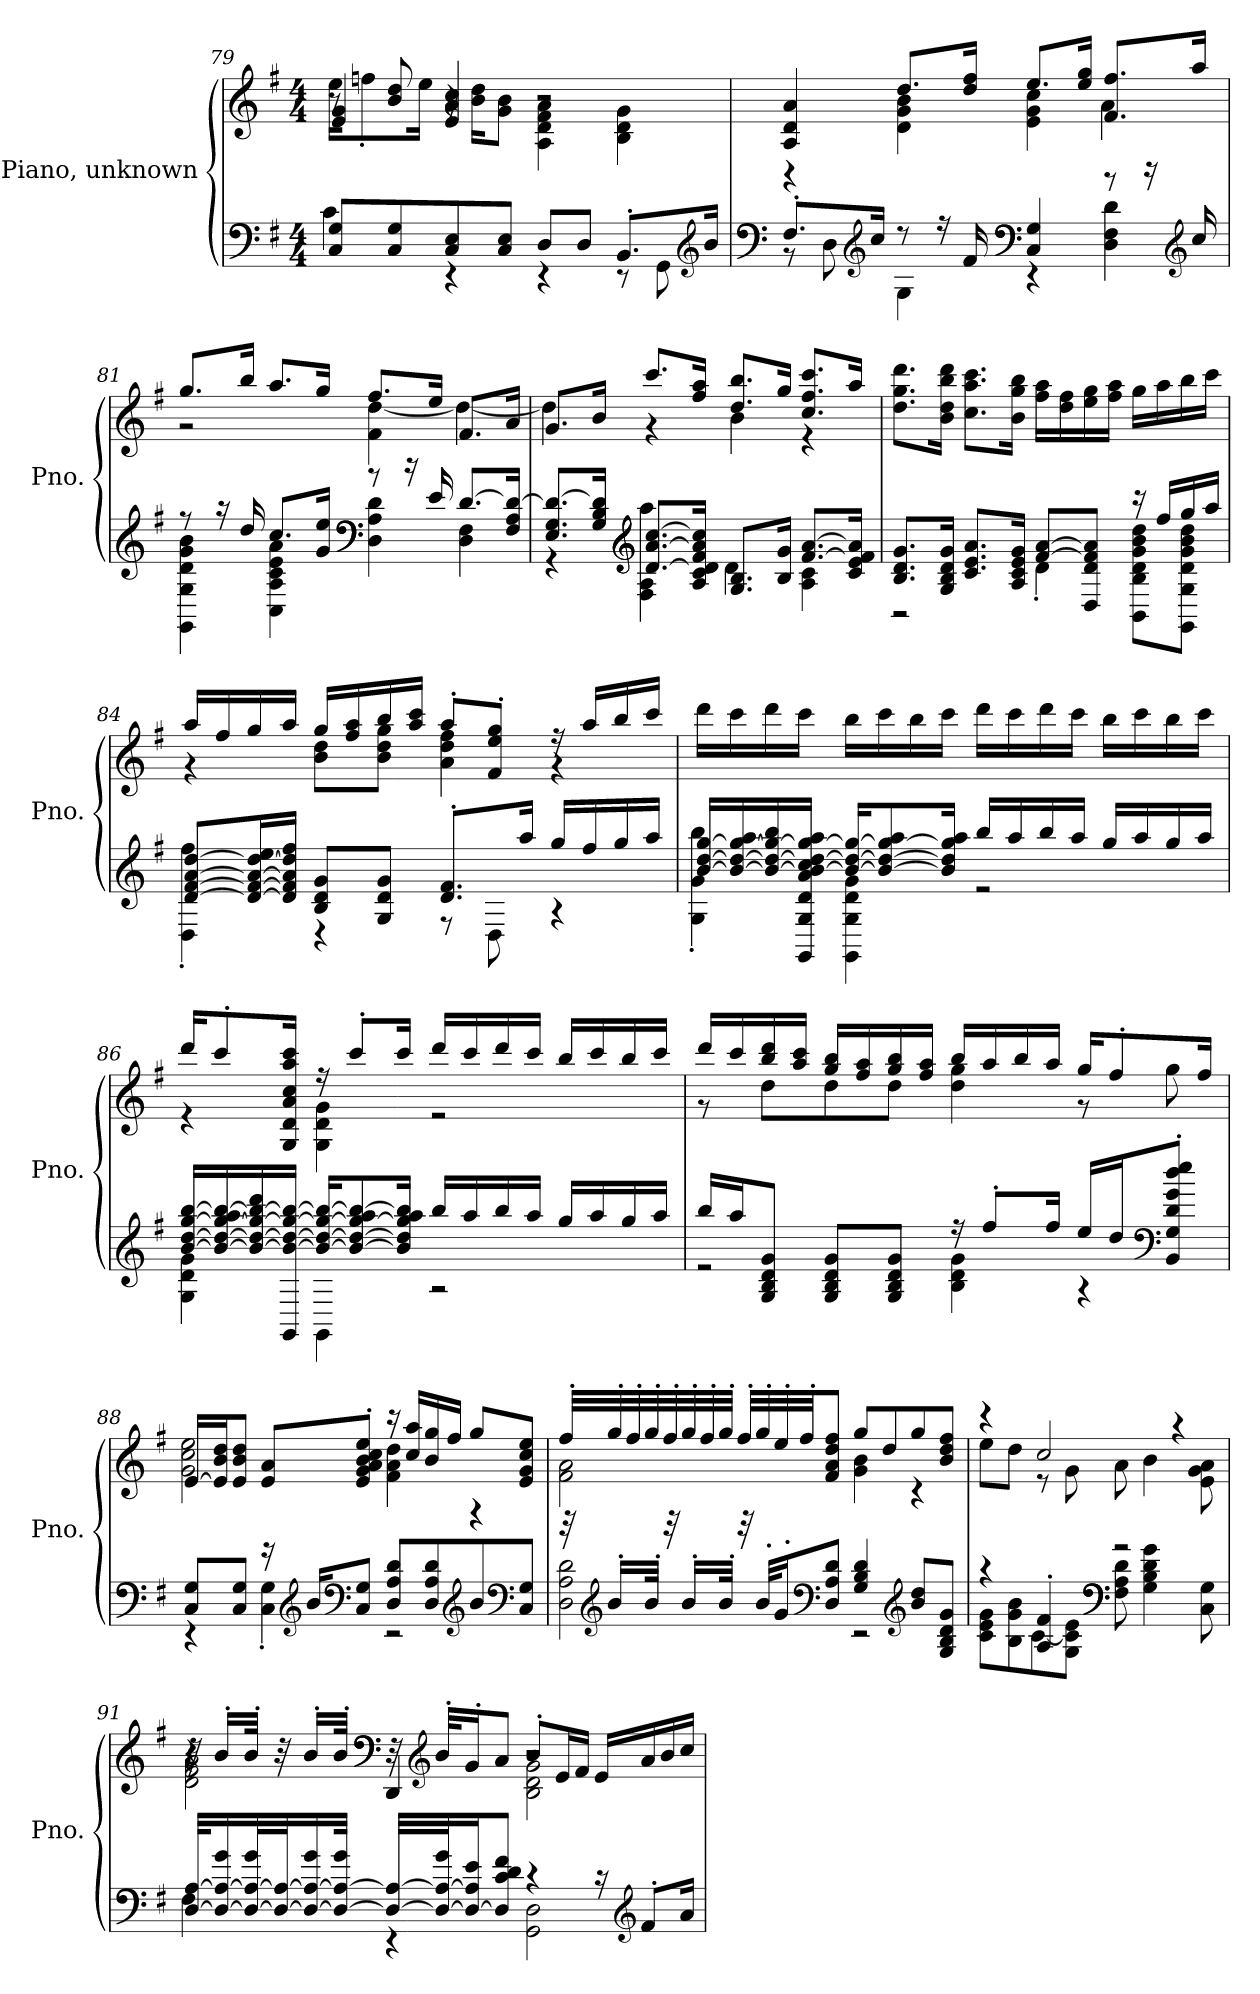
**kern	**kern
*part1	*part1
*staff2	*staff1
*I"Piano, unknown	*
*I'Pno.	*
!!LO:LB:g=z
*clefF4	*clefG2
*k[f#]	*k[f#]
*M4/4	*M4/4
=79	=79
*^	*^
*	*	*	*^
8C/ 8G/L	4c\	8r	16ee\KL	4e/ 4g/
.	.	.	8ffn'\	.
8C/ 8G/	.	8b/ 8dd/	.	.
.	.	.	16ee\Jk	.
8C/ 8E/	4r	4r	16r	4e/ 4a/ 4cc/
.	.	.	16b\ 16dd\KL	.
8C/ 8E/J	.	.	8g\ 8b\J	.
8D/L	4r	2r	4A\ 4d\ 4f#\ 4a\	2r
8D/J	.	.	.	.
8.BB'/L	8r	.	4B\ 4d\ 4g\	.
.	8GG\	.	.	.
*clefG2	*	*	*	*
16b/Jk	.	.	.	.
*	*	*v	*v	*v
=80	=80	=80
*clefF4	*	*
*	*	*^
8.F#'/L	8r	4A/ 4d/ 4a/	4r
.	8D\	.	.
*clefG2	*	*	*
16cc/Jk	.	.	.
8r	4G\	8.dd/L	4d\ 4g\ 4b\
16r	.	.	.
16f#/	.	16dd/ 16ff#/Jk	.
*clefF4	*	*	*
4C/ 4G/	4r	8.ee/L	4e\ 4g\ 4cc\
.	.	16ee/ 16gg/Jk	.
8r	4D\ 4F#\ 4d\	8.f#/ 8.ff#/L	4a\
16r	.	.	.
*clefG2	*	*	*
16cc/	.	16aa/Jk	.
!!LO:LB:g=z	!!
=81	=81	=81	=81
8r	4GG\ 4G\ 4d\ 4g\ 4b\	8.gg/L	2r
16r	.	.	.
16dd/	.	16bb/Jk	.
8.cc/L	4C\ 4A\ 4c\ 4e\ 4a\	8.aa/L	.
16g/ 16ee/Jk	.	16gg/Jk	.
*clefF4	*	*	*
8r	4D\ 4A\ 4d\	8.ff#/L	4f#\ [4dd\
16r	.	.	.
16e/	.	16ee/Jk	.
[8.d/L	4D\ 4F#\	8.f#/L	4dd\_
16F#/ 16A/ 16d/_Jk	.	16a/Jk	.
=82	=82	=82	=82
8.E/ 8.G/ 8.d/_L	4r	8.g/L	4dd\]
16G/ 16B/ 16d/]Jk	.	16b/Jk	.
*clefG2	*	*	*
[8.d/ [8.a/ [8.cc/L	4F#\ 4A\ 4aa\	8.ccc/L	4r
16A/ 16c/ 16d/] 16f#/ 16a/] 16cc/]Jk	.	16ff#/ 16aa/Jk	.
8.G/ 8.B/L	4d\	8.dd/ 8.bb/L	4b\
16B/ 16g/Jk	.	16gg/Jk	.
[8.f#/ [8.a/L	4A\ 4c\	8.cc/ 8.ff#/ 8.ccc/L	4r
16c/ 16e/ 16f#/] 16a/]Jk	.	16aa/Jk	.
*	*	*v	*v
!!LO:LB:g=z
=83	=83	=83
8.B/ 8.d/ 8.g/L	2r	8.dd\ 8.gg\ 8.ddd\L
16G/ 16B/ 16d/ 16g/Jk	.	16b\ 16dd\ 16bb\ 16ddd\Jk
8.c/ 8.e/ 8.a/L	.	8.cc\ 8.aa\ 8.ccc\L
16A/ 16c/ 16e/ 16g/Jk	.	16b\ 16gg\ 16bb\Jk
[8f#/ [8a/L	4d'\	16ff#\ 16aa\LL
.	.	16dd\ 16ff#\
8D/ 8d/ 8f#/] 8a/]J	.	16ee\ 16gg\
.	.	16ff#\ 16aa\JJ
16r	8BB\ 8B\ 8d\ 8g\ 8b\ 8dd\L	16gg\LL
16ff#/LL	.	16aa\
16gg/	8GG\ 8G\ 8d\ 8g\ 8b\ 8dd\J	16bb\
16aa/JJ	.	16ccc\JJ
=84	=84	=84
*	*	*^
[8d/ [8f#/ [8a/ [8dd/L	4D\' 4ff#\'	16aa/LL	4r
.	.	16ff#/	.
16d/_ 16f#/_ 16a/_ 16dd/_ 16ee/L	.	16gg/	.
16d/] 16f#/] 16a/] 16dd/] 16ff#/JJ	.	16aa/JJ	.
8B/ 8d/ 8g/L	4r	16gg/LL	8b\ 8dd\L
.	.	16ff#/ 16aa/	.
8G/ 8d/ 8g/J	.	16bb/	8b\ 8dd\ 8gg\J
.	.	16aa/ 16ccc/JJ	.
8.d/' 8.f#/'L	8r	8aa'/L	4a\ 4dd\ 4ff#\
.	8D\	8f#/' 8ee/' 8gg/'J	.
16aa/Jk	.	.	.
16gg/LL	4r	16r	4r
16ff#/	.	16aa/LL	.
16gg/	.	16bb/	.
16aa/JJ	.	16ccc/JJ	.
*	*	*v	*v
!!LO:LB:g=z
=85	=85	=85
[16b/ [16dd/ [16gg/LL	4G\' 4g\' 4bb\'	16ddd\LL
16b/_ 16dd/_ 16gg/_ 16aa/	.	16ccc\
16b/_ 16dd/_ 16gg/_ 16bb/	.	16ddd\
16GG/ 16G/ 16d/ 16a/ 16b/_ 16cc/ 16dd/_ 16gg/_ 16aa/JJ	.	16ccc\JJ
16b/_ 16dd/_ 16gg/_KL	4GG\ 4G\ 4d\ 4g\	16bb\LL
8b/_ 8dd/_ 8gg/_ 8aa/	.	16ccc\
.	.	16bb\
16b/] 16dd/] 16gg/] 16aa/Jk	.	16ccc\JJ
16bb/LL	2r	16ddd\LL
16aa/	.	16ccc\
16bb/	.	16ddd\
16aa/JJ	.	16ccc\JJ
16gg/LL	.	16bb\LL
16aa/	.	16ccc\
16gg/	.	16bb\
16aa/JJ	.	16ccc\JJ
!!LO:PB:g=z
=86	=86	=86
*	*	*^
[16b/ [16dd/ [16gg/ [16bb/LL	4G\ 4d\ 4g\	16ddd/KL	4r
16b/_ 16dd/_ 16gg/_ 16aa/ 16bb/_	.	8ccc'/	.
16b/_ 16dd/_ 16gg/_ 16bb/_ 16ddd/	.	.	.
16GG/ 16b/_ 16dd/_ 16gg/_ 16bb/_JJ	.	16G/ 16d/ 16a/ 16cc/ 16aa/ 16ccc/Jk	.
16b/_ 16dd/_ 16gg/_ 16bb/_KL	4GG\	16r	4G\ 4d\ 4g\
8b/_ 8dd/_ 8gg/_ 8aa/ 8bb/_	.	8ccc'/L	.
16b/] 16dd/] 16gg/] 16aa/ 16bb/]Jk	.	16ccc/Jk	.
16bb/LL	2r	16ddd/LL	2r
16aa/	.	16ccc/	.
16bb/	.	16ddd/	.
16aa/JJ	.	16ccc/JJ	.
16gg/LL	.	16bb/LL	.
16aa/	.	16ccc/	.
16gg/	.	16bb/	.
16aa/JJ	.	16ccc/JJ	.
!!LO:LB:g=z	!!
=87	=87	=87	=87
16bb/LL	2r	16ddd/LL	8r
16aa/J	.	16ccc/	.
8G/ 8B/ 8d/ 8g/J	.	16bb/ 16ddd/	8dd\L
.	.	16aa/ 16ccc/JJ	.
8G/ 8B/ 8d/ 8g/L	.	16gg/ 16bb/LL	8dd\
.	.	16ff#/ 16aa/	.
8G/ 8B/ 8d/ 8g/J	.	16gg/ 16bb/	8dd\J
.	.	16ff#/ 16aa/JJ	.
16r	4B\ 4d\ 4g\	16bb/LL	4dd\ 4gg\
8ff#'/L	.	16aa/	.
.	.	16bb/	.
16ff#/Jk	.	16aa/JJ	.
16ee/LL	4r	16gg/KL	8r
16dd/J	.	8ff#'/	.
*clefF4	*	*	*
8BB/' 8G/' 8d/' 8g/' 8dd/' 8ee/'J	.	.	8gg\
.	.	16ff#/Jk	.
=88	=88	=88	=88
8C/ 8G/L	4r	[16e/LL	2g\ 2cc\ 2ee\
.	.	16e/] 16b/ 16dd/J	.
8C/ 8G/J	.	8e/ 8b/ 8dd/J	.
16r	4C\' 4G\'	8e/ 8a/L	.
*clefG2	*	*	*
16b/KL	.	.	.
*clefF4	*	*	*
8C/ 8G/J	.	8e/' 8g/' 8a/' 8b/' 8cc/' 8ee/'J	.
8D/ 8A/ 8d/L	2r	16r	4f#\ 4a\ 4dd\
.	.	16cc/ 16aa/LL	.
8D/ 8A/ 8d/	.	16b/ 16gg/	.
.	.	16ff#/JJ	.
*clefG2	*	*	*
8b/	.	8gg/L	4r
*clefF4	*	*	*
8C/ 8G/J	.	8e/ 8g/ 8cc/ 8ee/J	.
!!LO:LB:g=z	!!
=89	=89	=89	=89
32r	2D\ 2A\ 2d\	32ff#'/LLL	2f#\ 2a\
*clefG2	*	*	*
16b'/LL	.	32gg'/	.
.	.	32ff#'/	.
32b'/JJk	.	32gg'/	.
32r	.	32ff#'/	.
16b'/LL	.	32gg'/	.
.	.	32ff#'/	.
32b'/JJk	.	32gg'/JJJ	.
32r	.	32ff#'/LLL	.
32b'/KLL	.	32gg'/	.
16g'/J	.	32ee'/	.
.	.	32ff#'/JJ	.
*clefF4	*	*	*
8D/ 8A/ 8d/J	.	8f#/ 8a/ 8dd/ 8ff#/J	.
4G/ 4B/ 4d/	2r	8gg/L	4g\ 4b\
.	.	8dd/	.
*clefG2	*	*	*
8b/ 8dd/L	.	8gg/	4r
8G/ 8B/ 8d/ 8g/J	.	8b/ 8dd/ 8ff#/J	.
=90	=90	=90	=90
4r	8c\ 8e\ 8g\L	4r	8ee\L
.	8B\ 8g\ 8b\	.	8dd\J
4A/' 4f#/'	[8c\	2cc/	8r
.	8G\ 8c\] 8e\J	.	8g\
*clefF4	*	*	*
2r	8F#\ 8A\ 8d\	.	8a\
.	4G\ 4B\ 4d\ 4g\	.	4b\
.	.	4r	.
.	8C\ 8G\	.	8e\ 8g\ 8a\
!!LO:LB:g=z
=91	=91	=91	=91
*	*	*	*^
[32D/ [32A/KLL	4F#\	32r	2d\ 2f#\ 2a\	4r
16D/_ 16A/_ 16g/	.	16b'/LL	.	.
32D/_ 32A/_ 32g/L	.	32b'/JJk	.	.
32D/_ 32A/_J	.	32r	.	.
16D/_ 16A/_ 16g/	.	16b'/LL	.	.
32D/_ 32A/_ 32g/JJk	.	32b'/JJk	.	.
*	*	*clefF4	*	*
32D/_ 32A/_LLL	4r	32r	.	4DD/
*	*	*clefG2	*	*
32D/_ 32A/_ 32g/J	.	32b'/KLL	.	.
16D/_ 16A/] 16e/J	.	16g'/J	.	.
8D/] 8c/ 8d/ 8f#/J	.	8a/J	.	.
4r	2GG\ 2D\	8b'/L	2B\ 2d\ 2g\	2r
.	.	16e/L	.	.
.	.	16f#/JJ	.	.
16r	.	16e/LL	.	.
*clefG2	*	*	*	*
8f#'/L	.	16a/	.	.
.	.	16b/	.	.
16a/Jk	.	16cc/JJ	.	.
*v	*v	*	*	*
*	*v	*v	*v
=	=
*-	*-
